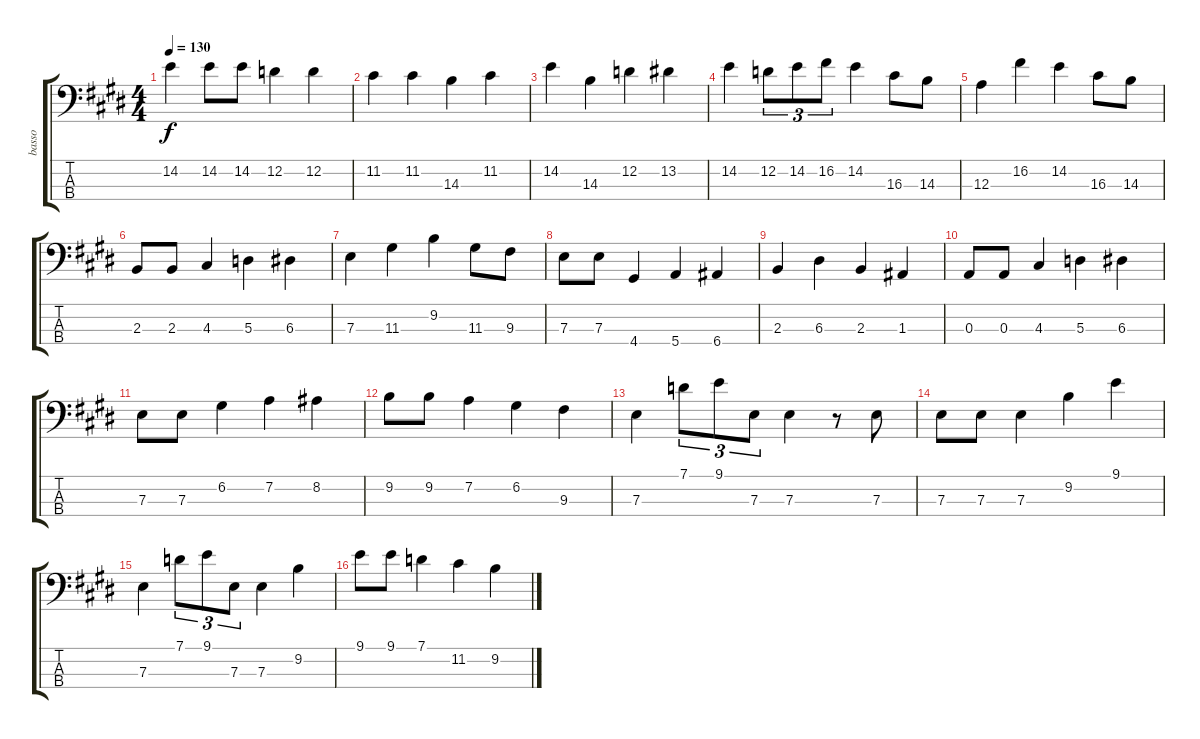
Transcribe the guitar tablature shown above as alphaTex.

\track ("basso" "basso") {instrument electricbassfinger}
\staff {score tabs}
\tuning (G2 D2 A1 E1) {hide}
\ts (4 4)
\tempo 130
\clef f4
\ks e
14.2.4{dy f} 14.2.8 14.2.8 12.2.4 12.2.4 |
11.2.4 11.2.4 14.3.4 11.2.4 |
14.2.4 14.3.4 12.2.4 13.2.4 |
14.2.4 12.2.8{tu (3 2)} 14.2.8{tu (3 2)} 16.2.8{tu (3 2)} 14.2.4 16.3.8 14.3.8 |
12.3.4 16.2.4 14.2.4 16.3.8 14.3.8 |
2.3.8 2.3.8 4.3.4 5.3.4 6.3.4 |
7.3.4 11.3.4 9.2.4 11.3.8 9.3.8 |
7.3.8 7.3.8 4.4.4 5.4.4 6.4.4 |
2.3.4 6.3.4 2.3.4 1.3.4 |
0.3.8 0.3.8 4.3.4 5.3.4 6.3.4 |
7.3.8 7.3.8 6.2.4 7.2.4 8.2.4 |
9.2.8 9.2.8 7.2.4 6.2.4 9.3.4 |
7.3.4 7.1.8{tu (3 2)} 9.1.8{tu (3 2)} 7.3.8{tu (3 2)} 7.3.4 r.8 7.3.8 |
7.3.8 7.3.8 7.3.4 9.2.4 9.1.4 |
7.3.4 7.1.8{tu (3 2)} 9.1.8{tu (3 2)} 7.3.8{tu (3 2)} 7.3.4 9.2.4 |
9.1.8 9.1.8 7.1.4 11.2.4 9.2.4
